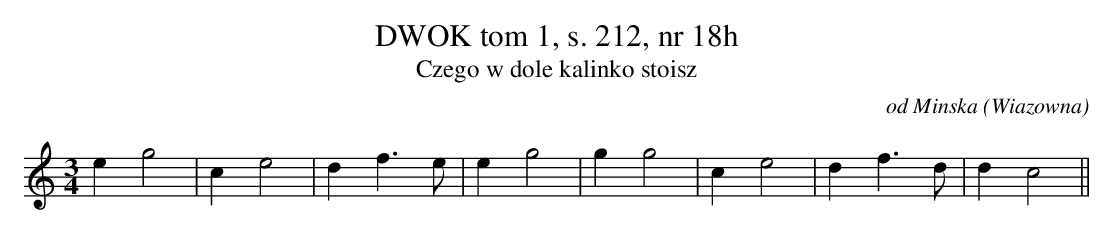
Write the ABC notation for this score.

X:1
T: DWOK tom 1, s. 212, nr 18h
T: Czego w dole kalinko stoisz
O: od Minska (Wiazowna)
M: 3/4
L: 1/8
K: C
e2g4 | c2e4 | d2f3e | e2g4 | g2g4 | c2e4 | d2f3d | d2c4||
